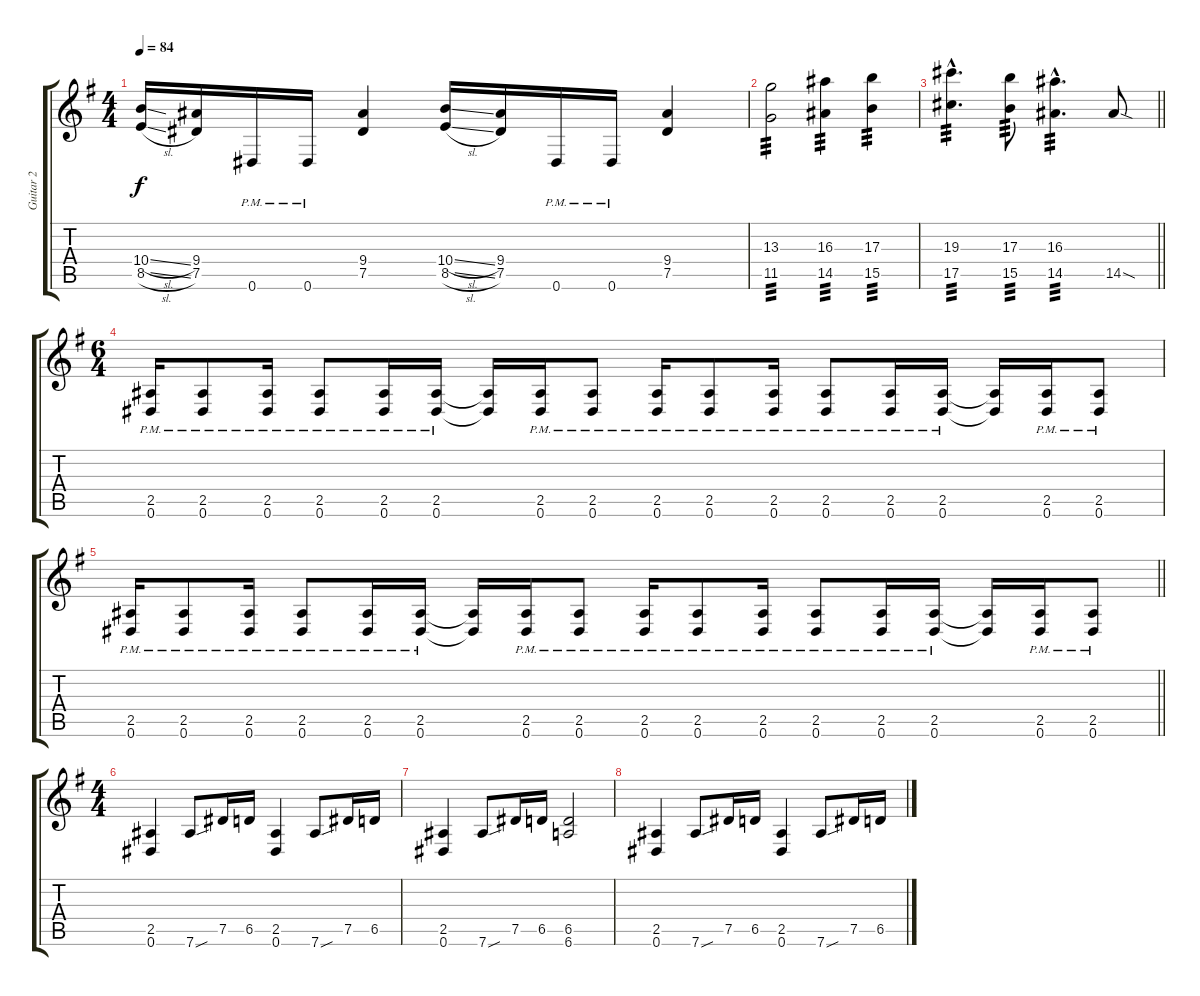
\track ("Guitar 2" "Guitar 2") {instrument overdrivenguitar}
\staff {score tabs}
\tuning (Eb4 Bb3 Gb3 Db3 Ab2 Eb2) {hide}
\ts (4 4)
\tempo 84
\clef g2
\ks eminor
(10.4{sl} 8.5{sl}).16{dy f} (9.4 7.5).16 0.6{pm}.16 0.6{pm}.16 (9.4 7.5).4 (10.4{sl} 8.5{sl}).16 (9.4 7.5).16 0.6{pm}.16 0.6{pm}.16 (9.4 7.5).4 |
(13.3 11.5).2{tp 3} (16.3 14.5).4{tp 3} (17.3 15.5).4{tp 3} |
\barLineRight lightlight
(19.3{hac} 17.5{hac}).4{d tp 3} (17.3 15.5).8{tp 3} (16.3{hac} 14.5{hac}).4{d tp 3} 14.5{sod}.8 |
\ts (6 4)
(2.5{pm} 0.6{pm}).16 (2.5{pm} 0.6{pm}).8 (2.5{pm} 0.6{pm}).16 (2.5{pm} 0.6{pm}).8 (2.5{pm} 0.6{pm}).16 (2.5{pm} 0.6{pm}).16 (2.5{t} 0.6{t}).16 (2.5{pm} 0.6{pm}).16 (2.5{pm} 0.6{pm}).8 (2.5{pm} 0.6{pm}).16 (2.5{pm} 0.6{pm}).8 (2.5{pm} 0.6{pm}).16 (2.5{pm} 0.6{pm}).8 (2.5{pm} 0.6{pm}).16 (2.5{pm} 0.6{pm}).16 (2.5{t} 0.6{t}).16 (2.5{pm} 0.6{pm}).16 (2.5{pm} 0.6{pm}).8 |
\barLineRight lightlight
(2.5{pm} 0.6{pm}).16 (2.5{pm} 0.6{pm}).8 (2.5{pm} 0.6{pm}).16 (2.5{pm} 0.6{pm}).8 (2.5{pm} 0.6{pm}).16 (2.5{pm} 0.6{pm}).16 (2.5{t} 0.6{t}).16 (2.5{pm} 0.6{pm}).16 (2.5{pm} 0.6{pm}).8 (2.5{pm} 0.6{pm}).16 (2.5{pm} 0.6{pm}).8 (2.5{pm} 0.6{pm}).16 (2.5{pm} 0.6{pm}).8 (2.5{pm} 0.6{pm}).16 (2.5{pm} 0.6{pm}).16 (2.5{t} 0.6{t}).16 (2.5{pm} 0.6{pm}).16 (2.5{pm} 0.6{pm}).8 |
\ts (4 4)
(2.5 0.6).4 7.6{sou}.8 7.5.16 6.5.16 (2.5 0.6).4 7.6{sou}.8 7.5.16 6.5.16 |
(2.5 0.6).4 7.6{sou}.8 7.5.16 6.5.16 (6.5 6.6).2 |
(2.5 0.6).4 7.6{sou}.8 7.5.16 6.5.16 (2.5 0.6).4 7.6{sou}.8 7.5.16 6.5.16
